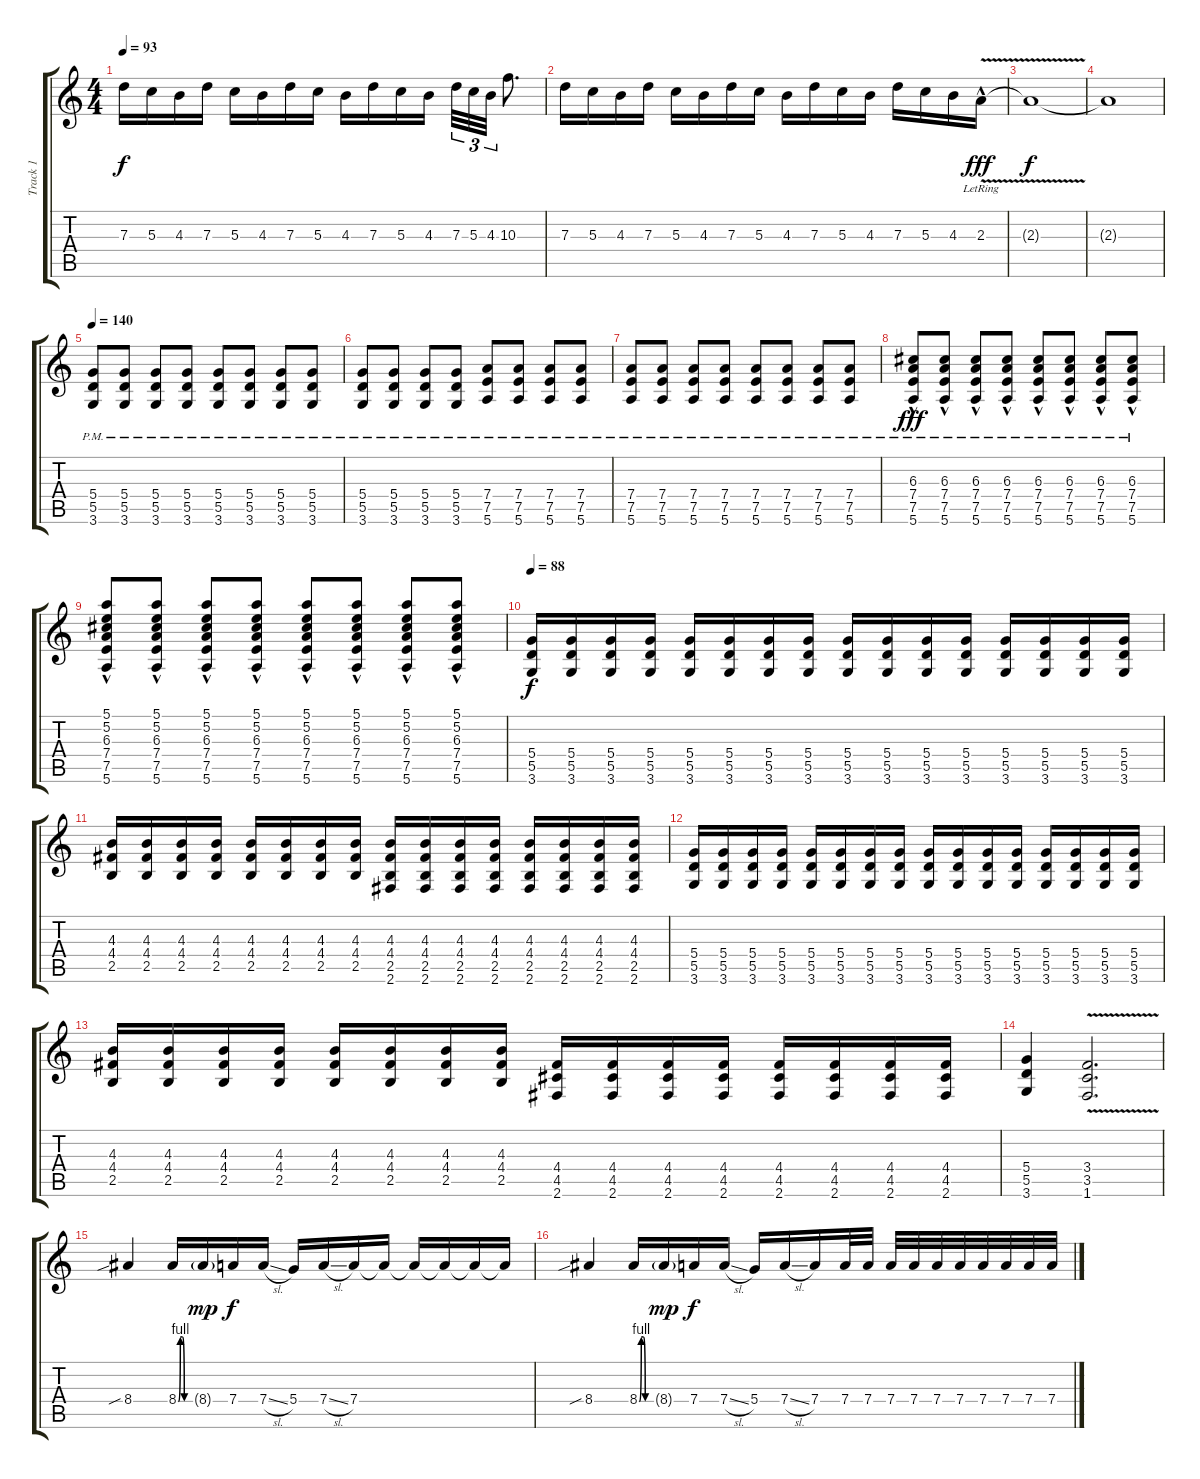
\track ("Track 1" "Track 1") {instrument acousticguitarsteel}
\staff {score tabs}
\tuning (E4 B3 G3 D3 A2 E2) {hide}
\ts (4 4)
\tempo 93
\clef g2
\ks c
7.3.16{dy f} 5.3.16 4.3.16 7.3.16 5.3.16 4.3.16 7.3.16 5.3.16 4.3.16 7.3.16 5.3.16 4.3.16 7.3.32{tu (3 2)} 5.3.32{tu (3 2)} 4.3.32{tu (3 2)} 10.3.8{d} |
7.3.16 5.3.16 4.3.16 7.3.16 5.3.16 4.3.16 7.3.16 5.3.16 4.3.16 7.3.16 5.3.16 4.3.16 7.3.16 5.3.16 4.3.16 2.3{v hac lr}.16{dy fff} |
2.3{t}.1{dy f} |
2.3{t}.1 |
\tempo 140
(5.4{pm} 5.5{pm} 3.6{pm}).8{volume 8 instrument distortionguitar} (5.4{pm} 5.5{pm} 3.6{pm}).8 (5.4{pm} 5.5{pm} 3.6{pm}).8 (5.4{pm} 5.5{pm} 3.6{pm}).8 (5.4{pm} 5.5{pm} 3.6{pm}).8 (5.4{pm} 5.5{pm} 3.6{pm}).8 (5.4{pm} 5.5{pm} 3.6{pm}).8 (5.4{pm} 5.5{pm} 3.6{pm}).8 |
(5.4{pm} 5.5{pm} 3.6{pm}).8 (5.4{pm} 5.5{pm} 3.6{pm}).8 (5.4{pm} 5.5{pm} 3.6{pm}).8 (5.4{pm} 5.5{pm} 3.6{pm}).8 (7.4{pm} 7.5{pm} 5.6{pm}).8 (7.4{pm} 7.5{pm} 5.6{pm}).8 (7.4{pm} 7.5{pm} 5.6{pm}).8 (7.4{pm} 7.5{pm} 5.6{pm}).8 |
(7.4{pm} 7.5{pm} 5.6{pm}).8 (7.4{pm} 7.5{pm} 5.6{pm}).8 (7.4{pm} 7.5{pm} 5.6{pm}).8 (7.4{pm} 7.5{pm} 5.6{pm}).8 (7.4{pm} 7.5{pm} 5.6{pm}).8 (7.4{pm} 7.5{pm} 5.6{pm}).8 (7.4{pm} 7.5{pm} 5.6{pm}).8 (7.4{pm} 7.5{pm} 5.6{pm}).8 |
(6.3{hac pm} 7.4{hac pm} 7.5{hac pm} 5.6{hac pm}).8{dy fff} (6.3{hac pm} 7.4{hac pm} 7.5{hac pm} 5.6{hac pm}).8 (6.3{hac pm} 7.4{hac pm} 7.5{hac pm} 5.6{hac pm}).8 (6.3{hac pm} 7.4{hac pm} 7.5{hac pm} 5.6{hac pm}).8 (6.3{hac pm} 7.4{hac pm} 7.5{hac pm} 5.6{hac pm}).8 (6.3{hac pm} 7.4{hac pm} 7.5{hac pm} 5.6{hac pm}).8 (6.3{hac pm} 7.4{hac pm} 7.5{hac pm} 5.6{hac pm}).8 (6.3{hac pm} 7.4{hac pm} 7.5{hac pm} 5.6{hac pm}).8 |
(5.1{hac} 5.2{hac} 6.3{hac} 7.4{hac} 7.5{hac} 5.6{hac}).8 (5.1{hac} 5.2{hac} 6.3{hac} 7.4{hac} 7.5{hac} 5.6{hac}).8 (5.1{hac} 5.2{hac} 6.3{hac} 7.4{hac} 7.5{hac} 5.6{hac}).8 (5.1{hac} 5.2{hac} 6.3{hac} 7.4{hac} 7.5{hac} 5.6{hac}).8 (5.1{hac} 5.2{hac} 6.3{hac} 7.4{hac} 7.5{hac} 5.6{hac}).8 (5.1{hac} 5.2{hac} 6.3{hac} 7.4{hac} 7.5{hac} 5.6{hac}).8 (5.1{hac} 5.2{hac} 6.3{hac} 7.4{hac} 7.5{hac} 5.6{hac}).8 (5.1{hac} 5.2{hac} 6.3{hac} 7.4{hac} 7.5{hac} 5.6{hac}).8 |
\tempo 88
(5.4 5.5 3.6).16{dy f volume 8} (5.4 5.5 3.6).16 (5.4 5.5 3.6).16 (5.4 5.5 3.6).16 (5.4 5.5 3.6).16 (5.4 5.5 3.6).16 (5.4 5.5 3.6).16 (5.4 5.5 3.6).16 (5.4 5.5 3.6).16 (5.4 5.5 3.6).16 (5.4 5.5 3.6).16 (5.4 5.5 3.6).16 (5.4 5.5 3.6).16 (5.4 5.5 3.6).16 (5.4 5.5 3.6).16 (5.4 5.5 3.6).16 |
(4.3 4.4 2.5).16 (4.3 4.4 2.5).16 (4.3 4.4 2.5).16 (4.3 4.4 2.5).16 (4.3 4.4 2.5).16 (4.3 4.4 2.5).16 (4.3 4.4 2.5).16 (4.3 4.4 2.5).16 (4.3 4.4 2.5 2.6).16 (4.3 4.4 2.5 2.6).16 (4.3 4.4 2.5 2.6).16 (4.3 4.4 2.5 2.6).16 (4.3 4.4 2.5 2.6).16 (4.3 4.4 2.5 2.6).16 (4.3 4.4 2.5 2.6).16 (4.3 4.4 2.5 2.6).16 |
(5.4 5.5 3.6).16 (5.4 5.5 3.6).16 (5.4 5.5 3.6).16 (5.4 5.5 3.6).16 (5.4 5.5 3.6).16 (5.4 5.5 3.6).16 (5.4 5.5 3.6).16 (5.4 5.5 3.6).16 (5.4 5.5 3.6).16 (5.4 5.5 3.6).16 (5.4 5.5 3.6).16 (5.4 5.5 3.6).16 (5.4 5.5 3.6).16 (5.4 5.5 3.6).16 (5.4 5.5 3.6).16 (5.4 5.5 3.6).16 |
(4.3 4.4 2.5).16 (4.3 4.4 2.5).16 (4.3 4.4 2.5).16 (4.3 4.4 2.5).16 (4.3 4.4 2.5).16 (4.3 4.4 2.5).16 (4.3 4.4 2.5).16 (4.3 4.4 2.5).16 (4.4 4.5 2.6).16 (4.4 4.5 2.6).16 (4.4 4.5 2.6).16 (4.4 4.5 2.6).16 (4.4 4.5 2.6).16 (4.4 4.5 2.6).16 (4.4 4.5 2.6).16 (4.4 4.5 2.6).16 |
(5.4 5.5 3.6).4 (3.4{v} 3.5{v} 1.6).2{d} |
8.4{sib}.4 8.4{be (custom 0 0 10 4 20 4 30 0 60 0)}.16 8.4{g}.16{dy mp} 7.4.16{dy f} 7.4{sl}.16 5.4.16 7.4{sl}.16 7.4.16 7.4{t}.16 7.4{t}.16 7.4{t}.16 7.4{t}.16 7.4{t}.16 |
8.4{sib}.4 8.4{be (custom 0 0 10 4 20 4 30 0 60 0)}.16 8.4{g}.16{dy mp} 7.4.16{dy f} 7.4{sl}.16 5.4.16 7.4{sl}.16 7.4.16 7.4.32 7.4.32 7.4.32 7.4.32 7.4.32 7.4.32 7.4.32 7.4.32 7.4.32 7.4.32
